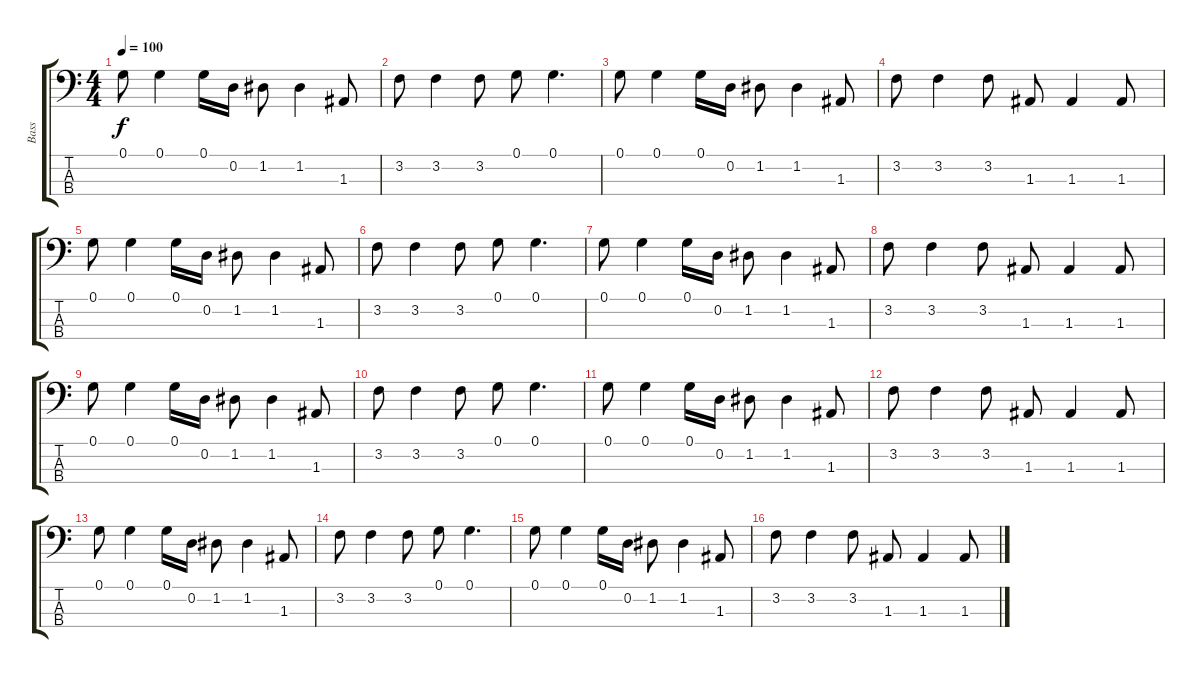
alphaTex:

\track ("Bass" "Bass") {instrument fretlessbass}
\staff {score tabs}
\tuning (G2 D2 A1 E1) {hide}
\ts (4 4)
\tempo 100
\clef f4
\ks c
0.1.8{dy f} 0.1.4 0.1.16 0.2.16 1.2.8 1.2.4 1.3.8 |
3.2.8 3.2.4 3.2.8 0.1.8 0.1.4{d} |
0.1.8 0.1.4 0.1.16 0.2.16 1.2.8 1.2.4 1.3.8 |
3.2.8 3.2.4 3.2.8 1.3.8 1.3.4 1.3.8 |
0.1.8 0.1.4 0.1.16 0.2.16 1.2.8 1.2.4 1.3.8 |
3.2.8 3.2.4 3.2.8 0.1.8 0.1.4{d} |
0.1.8 0.1.4 0.1.16 0.2.16 1.2.8 1.2.4 1.3.8 |
3.2.8 3.2.4 3.2.8 1.3.8 1.3.4 1.3.8 |
0.1.8 0.1.4 0.1.16 0.2.16 1.2.8 1.2.4 1.3.8 |
3.2.8 3.2.4 3.2.8 0.1.8 0.1.4{d} |
0.1.8 0.1.4 0.1.16 0.2.16 1.2.8 1.2.4 1.3.8 |
3.2.8 3.2.4 3.2.8 1.3.8 1.3.4 1.3.8 |
0.1.8 0.1.4 0.1.16 0.2.16 1.2.8 1.2.4 1.3.8 |
3.2.8 3.2.4 3.2.8 0.1.8 0.1.4{d} |
0.1.8 0.1.4 0.1.16 0.2.16 1.2.8 1.2.4 1.3.8 |
3.2.8 3.2.4 3.2.8 1.3.8 1.3.4 1.3.8
